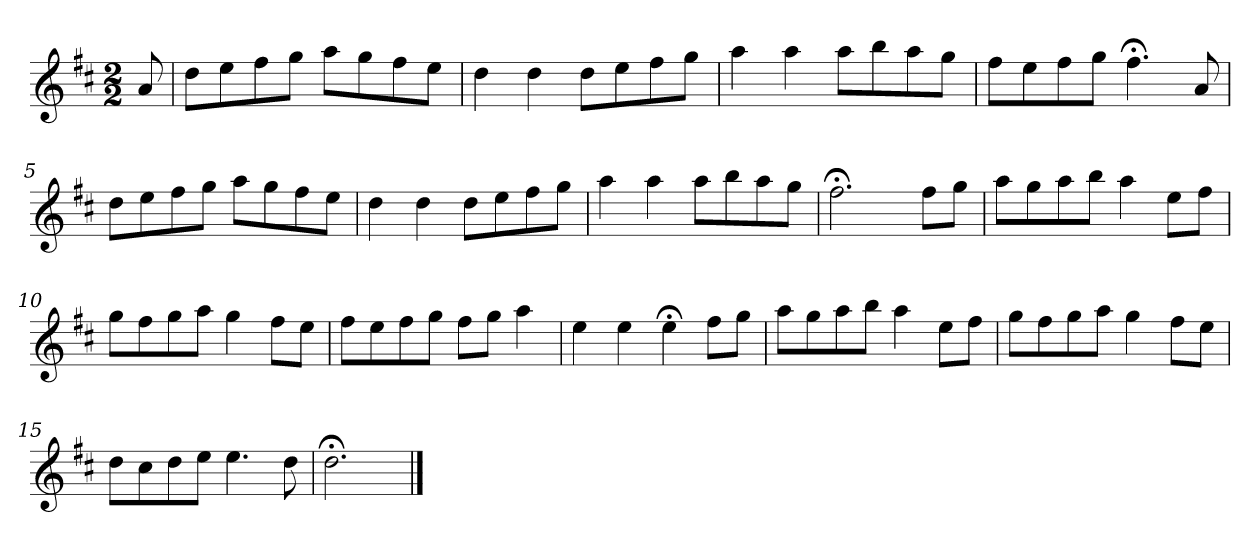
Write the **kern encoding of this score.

**kern
*part1
*staff1
*k[f#c#]
*D:
*M2/2
*MM120
=
8a
=1
8ddL
8ee
8ff#
8ggJ
8aaL
8gg
8ff#
8eeJ
=2
4dd
4dd
8ddL
8ee
8ff#
8ggJ
=3
4aa
4aa
8aaL
8bb
8aa
8ggJ
=4
8ff#L
8ee
8ff#
8ggJ
4.ff#;<
8a
=5
8ddL
8ee
8ff#
8ggJ
8aaL
8gg
8ff#
8eeJ
=6
4dd
4dd
8ddL
8ee
8ff#
8ggJ
=7
4aa
4aa
8aaL
8bb
8aa
8ggJ
=8
2.ff#;<
8ff#L
8ggJ
=9
8aaL
8gg
8aa
8bbJ
4aa
8eeL
8ff#J
=10
8ggL
8ff#
8gg
8aaJ
4gg
8ff#L
8eeJ
=11
8ff#L
8ee
8ff#
8ggJ
8ff#L
8ggJ
4aa
=12
4ee
4ee
4ee;<
8ff#L
8ggJ
=13
8aaL
8gg
8aa
8bbJ
4aa
8eeL
8ff#J
=14
8ggL
8ff#
8gg
8aaJ
4gg
8ff#L
8eeJ
=15
8ddL
8cc#
8dd
8eeJ
4.ee
8dd
=16
2.dd;<
==
*-
